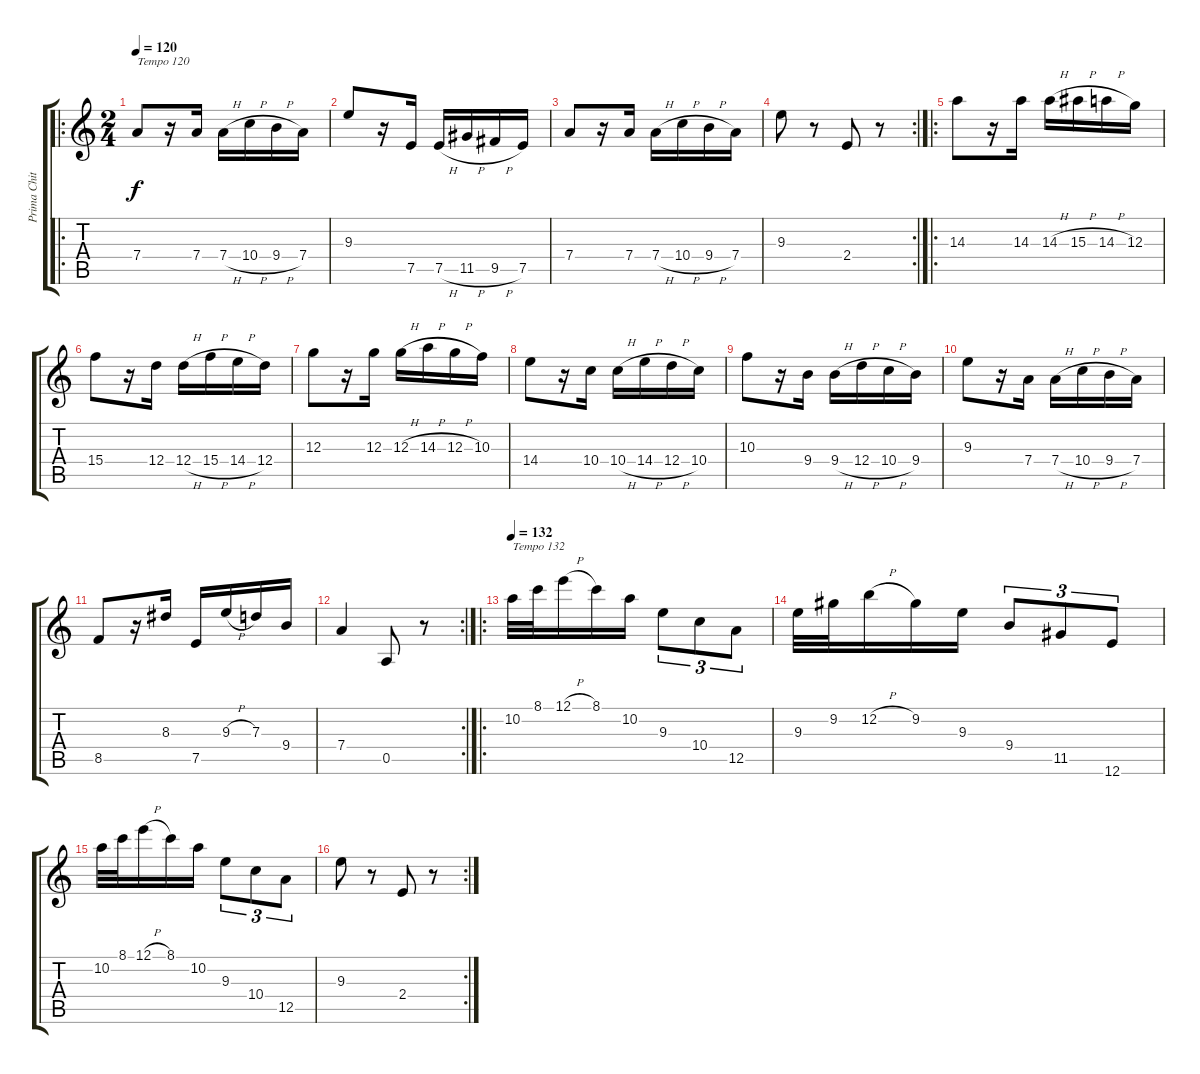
\track ("Prima Chitarra" "Prima Chit") {instrument acousticguitarnylon}
\staff {score tabs}
\tuning (E4 B3 G3 D3 A2 E2) {hide}
\ro
\ts (2 4)
\tempo 120
\clef g2
\ks c
7.4.8{txt "Tempo 120" dy f instrument acousticguitarnylon} r.16 7.4.16 7.4{h}.16 10.4{h}.16 9.4{h}.16 7.4.16 |
9.3.8 r.16 7.5.16 7.5{h}.16 11.5{h}.16 9.5{h}.16 7.5.16 |
7.4.8 r.16 7.4.16 7.4{h}.16 10.4{h}.16 9.4{h}.16 7.4.16 |
\rc 2
9.3.8 r.8 2.4.8 r.8 |
\ro
14.3.8 r.16 14.3.16 14.3{h}.16 15.3{h}.16 14.3{h}.16 12.3.16 |
15.4.8 r.16 12.4.16 12.4{h}.16 15.4{h}.16 14.4{h}.16 12.4.16 |
12.3.8 r.16 12.3.16 12.3{h}.16 14.3{h}.16 12.3{h}.16 10.3.16 |
14.4.8 r.16 10.4.16 10.4{h}.16 14.4{h}.16 12.4{h}.16 10.4.16 |
10.3.8 r.16 9.4.16 9.4{h}.16 12.4{h}.16 10.4{h}.16 9.4.16 |
9.3.8 r.16 7.4.16 7.4{h}.16 10.4{h}.16 9.4{h}.16 7.4.16 |
8.5.8 r.16 8.3.16 7.5.16 9.3{h}.16 7.3.16 9.4.16 |
\rc 2
7.4.4 0.5.8 r.8 |
\ro
\tempo 132
10.2.32{txt "Tempo 132"} 8.1.32 12.1{h}.16 8.1.16 10.2.16 9.3.8{tu (3 2)} 10.4.8{tu (3 2)} 12.5.8{tu (3 2)} |
9.3.32 9.2.32 12.2{h}.16 9.2.16 9.3.16 9.4.8{tu (3 2)} 11.5.8{tu (3 2)} 12.6.8{tu (3 2)} |
10.2.32 8.1.32 12.1{h}.16 8.1.16 10.2.16 9.3.8{tu (3 2)} 10.4.8{tu (3 2)} 12.5.8{tu (3 2)} |
\rc 2
9.3.8 r.8 2.4.8 r.8
